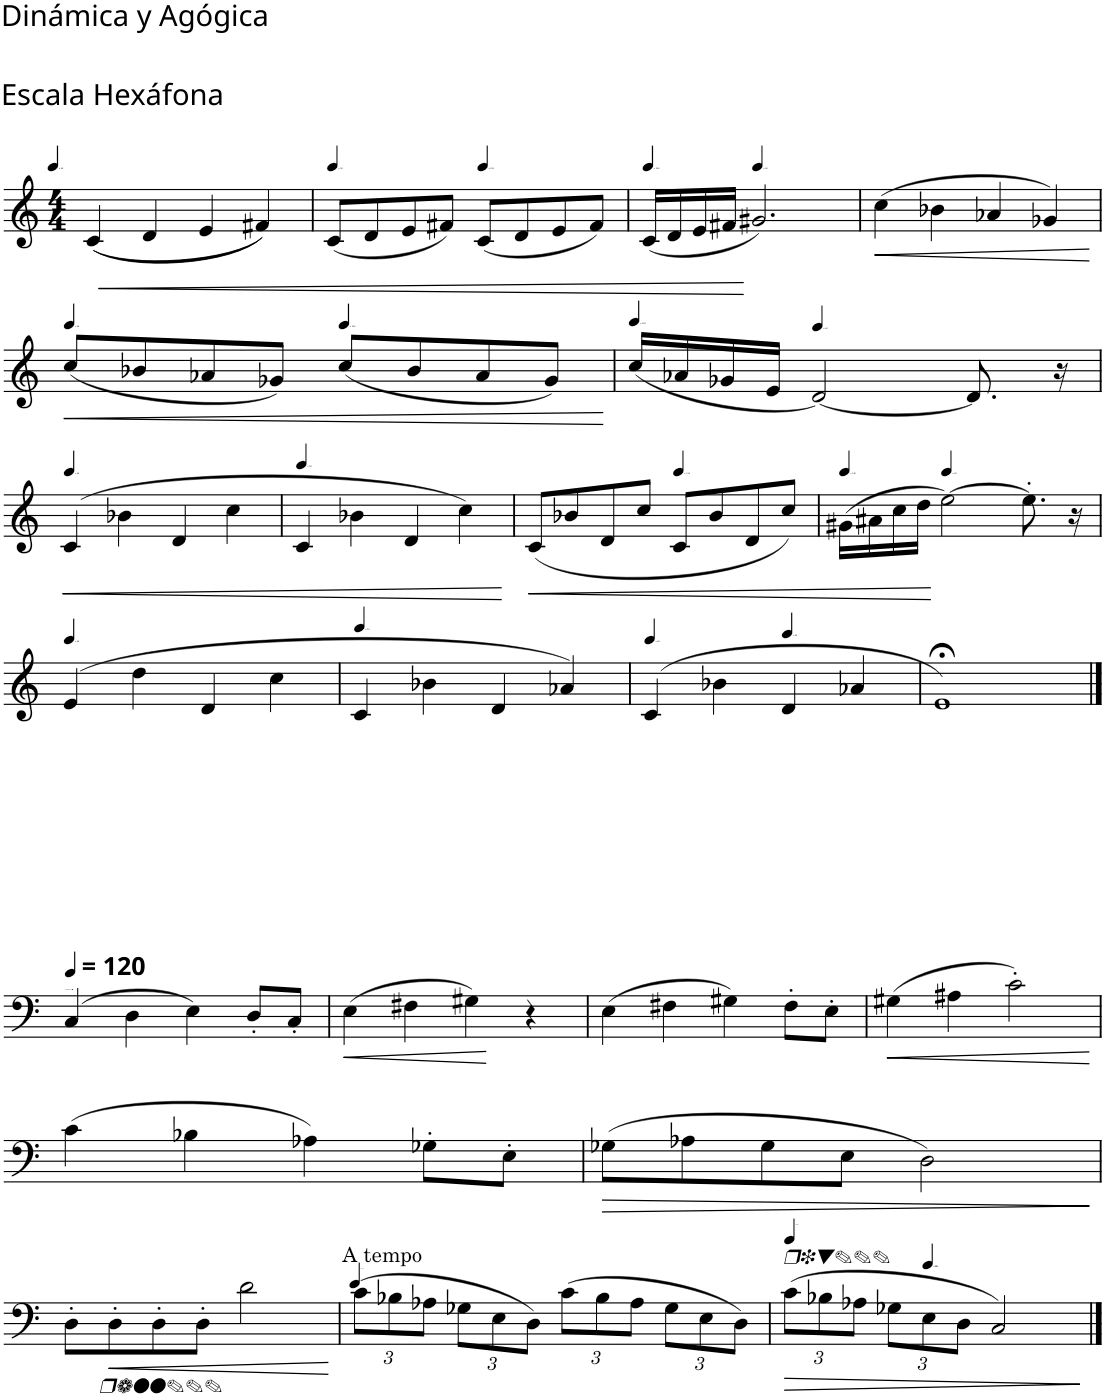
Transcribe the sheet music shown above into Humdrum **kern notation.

**kern	**dynam
*part1	*part1
*staff1	*staff1
*I"Clarinete en Sib	*
*I'Cl	*
*clefG2	*
*Trd1c2	*
*k[]	*
*M4/4	*
*MM80	*
=1	=1
!	!LO:HP:b
((4c/	<
4d/	.
4e/	.
4f#X/))	.
=2	=2
*MM90	*
(8c/L	.
8d/	.
8e/	.
8f#X/J)	.
*MM100	*
(8c/L	.
8d/	.
8e/	.
8f#/J)	.
=3	=3
*MM140	*
(16c/LL	.
16d/	.
16e/	.
16f#X/JJ	.
*MM80	*
2.g#X/)	[
=4	=4
!	!LO:HP:b
(4cc\	<
4b-X\	.
4a-X/	.
4g-X/)	.
.	[
!!LO:LB:g=z
=5	=5
*MM90	*
!	!LO:HP:b
(8cc/L	<
8b-X/	.
8a-X/	.
8g-X/J)	.
*MM100	*
(8cc/L	.
8b-/	.
8a-/	.
8g-/J)	.
.	[
=6	=6
*MM120	*
(16cc/LL	.
16a-X/	.
16g-X/	.
16e/JJ	.
*MM60	*
[2d/)	.
8.d/]	.
16r	.
!!LO:LB:g=z
=7	=7
*MM80	*
!	!LO:HP:b
(4c/	<
4b-X\	.
4d/	.
4cc\	.
=8	=8
*MM90	*
4c/	.
4b-X\	.
4d/	.
4cc\)	.
.	[
=9	=9
!	!LO:HP:b
(8c/L	<
8b-X/	.
8d/	.
8cc/J	.
*MM110	*
8c/L	.
8b-/	.
8d/	.
8cc/J)	.
=10	=10
*MM120	*
(16g#X\LL	.
16a#X\	.
16cc\	.
16dd\JJ	.
*MM60	*
[2ee\)	[
8.ee'\]	.
16r	.
!!LO:LB:g=z
=11	=11
*MM80	*
(4e/	.
4dd\	.
4d/	.
4cc\	.
=12	=12
*MM70	*
4c/	.
4b-X\	.
4d/	.
4a-X/)	.
=13	=13
*MM60	*
(4c/	.
4b-X\	.
*MM50	*
4d/	.
4a-X/	.
=14	=14
1e;<)	.
!!LO:LB:g=z
==15	==15
*clefF4	*
*MM120	*
!LO:TX:a:t=A Trombón	!
(4C/	.
4D\	.
4E\)	.
8D'/L	.
8C'/J	.
=16	=16
!	!LO:HP:b
(4E\	<
4F#X\	.
4G#X\)	.
4r	[
=17	=17
(4E\	.
4F#X\	.
4G#X\)	.
8F#'\L	.
8E'\J	.
=18	=18
!	!LO:HP:b
(4G#X\	<
4A#X\	.
2c'\)	.
.	[
!!LO:LB:g=z
=19	=19
(4c\	.
4B-X\	.
4A-X\)	.
8G-X'\L	.
8E'\J	.
=20	=20
!	!LO:HP:b
(8G-X\L	>
8A-X\	.
8G-\	.
8E\J	.
2D\)	.
.	]
!!LO:LB:g=z
=21	=21
!LO:TX:b:i:t=rall...	!
8D'\L	.
!	!LO:HP:b
8D'\	<
8D'\	.
8D'\J	.
2d\	.
.	[
=22	=22
*Xbrackettup	*
*MM120	*
!LO:TX:a:t=A tempo	!
(12c\L	.
12B-X\	.
12A-X\J	.
12G-X\L	.
12E\	.
12D\J)	.
(12c\L	.
12B-\	.
12A-\J	.
12G-\L	.
12E\	.
12D\J)	.
=23	=23
*MM100	*
!LO:TX:a:i:t=rit...	!
!	!LO:HP:b
(12c\L	>
12B-X\	.
12A-X\J	.
12G-X\L	.
*MM80	*
12E\	.
12D\J	.
2C/)	.
.	]
==	==
*-	*-
